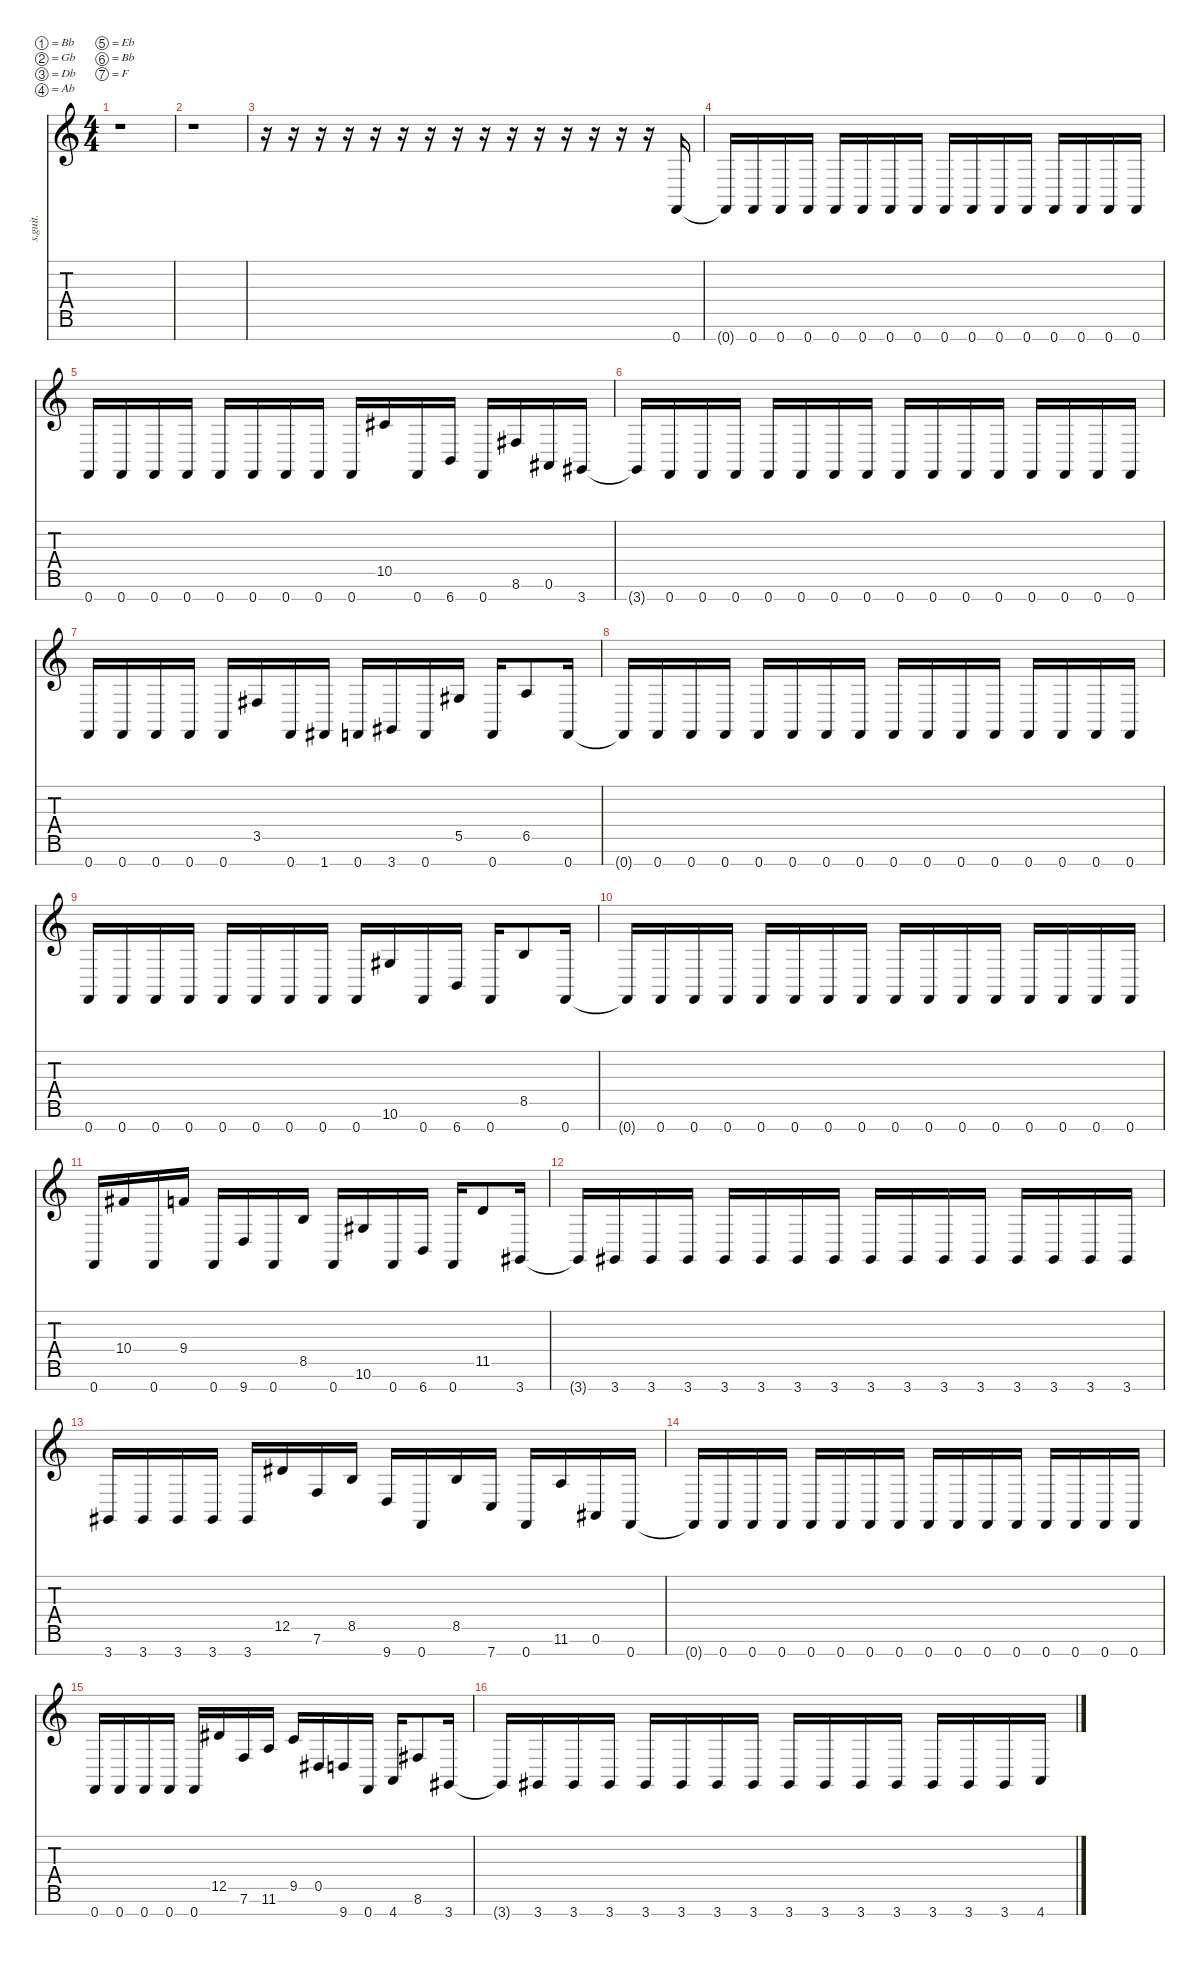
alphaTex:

\defaultSystemsLayout 4
\hideDynamics
\bracketExtendMode nobrackets
\track ("Mårten Hagström" "s.guit.") {instrument distortionguitar}
\staff {score tabs}
\tuning (Bb3 Gb3 Db3 Ab2 Eb2 Bb1 F1)
\ts (4 4)
\tempo (110 hide)
\clef g2
\ks c
r.1{dy f} |
r.1 |
r.16 r.16 r.16 r.16 r.16 r.16 r.16 r.16 r.16 r.16 r.16 r.16 r.16 r.16 r.16 0.7.16{lyrics (0 "") lyrics (1 "") lyrics (2 "") lyrics (3 "") lyrics (4 "") dy mf} |
0.7{t}.16{lyrics (0 "") lyrics (1 "") lyrics (2 "") lyrics (3 "") lyrics (4 "") dy f} 0.7.16{lyrics (0 "") lyrics (1 "") lyrics (2 "") lyrics (3 "") lyrics (4 "")} 0.7.16{lyrics (0 "") lyrics (1 "") lyrics (2 "") lyrics (3 "") lyrics (4 "")} 0.7.16{lyrics (0 "") lyrics (1 "") lyrics (2 "") lyrics (3 "") lyrics (4 "")} 0.7.16{lyrics (0 "") lyrics (1 "") lyrics (2 "") lyrics (3 "") lyrics (4 "")} 0.7.16{lyrics (0 "") lyrics (1 "") lyrics (2 "") lyrics (3 "") lyrics (4 "")} 0.7.16{lyrics (0 "") lyrics (1 "") lyrics (2 "") lyrics (3 "") lyrics (4 "")} 0.7.16{lyrics (0 "") lyrics (1 "") lyrics (2 "") lyrics (3 "") lyrics (4 "")} 0.7.16{lyrics (0 "") lyrics (1 "") lyrics (2 "") lyrics (3 "") lyrics (4 "")} 0.7.16{lyrics (0 "") lyrics (1 "") lyrics (2 "") lyrics (3 "") lyrics (4 "")} 0.7.16{lyrics (0 "") lyrics (1 "") lyrics (2 "") lyrics (3 "") lyrics (4 "")} 0.7.16{lyrics (0 "") lyrics (1 "") lyrics (2 "") lyrics (3 "") lyrics (4 "")} 0.7.16{lyrics (0 "") lyrics (1 "") lyrics (2 "") lyrics (3 "") lyrics (4 "")} 0.7.16{lyrics (0 "") lyrics (1 "") lyrics (2 "") lyrics (3 "") lyrics (4 "")} 0.7.16{lyrics (0 "") lyrics (1 "") lyrics (2 "") lyrics (3 "") lyrics (4 "")} 0.7.16{lyrics (0 "") lyrics (1 "") lyrics (2 "") lyrics (3 "") lyrics (4 "")} |
0.7.16{lyrics (0 "") lyrics (1 "") lyrics (2 "") lyrics (3 "") lyrics (4 "")} 0.7.16{lyrics (0 "") lyrics (1 "") lyrics (2 "") lyrics (3 "") lyrics (4 "")} 0.7.16{lyrics (0 "") lyrics (1 "") lyrics (2 "") lyrics (3 "") lyrics (4 "")} 0.7.16{lyrics (0 "") lyrics (1 "") lyrics (2 "") lyrics (3 "") lyrics (4 "")} 0.7.16{lyrics (0 "") lyrics (1 "") lyrics (2 "") lyrics (3 "") lyrics (4 "")} 0.7.16{lyrics (0 "") lyrics (1 "") lyrics (2 "") lyrics (3 "") lyrics (4 "")} 0.7.16{lyrics (0 "") lyrics (1 "") lyrics (2 "") lyrics (3 "") lyrics (4 "")} 0.7.16{lyrics (0 "") lyrics (1 "") lyrics (2 "") lyrics (3 "") lyrics (4 "")} 0.7.16{lyrics (0 "") lyrics (1 "") lyrics (2 "") lyrics (3 "") lyrics (4 "")} 10.5{acc #}.16{lyrics (0 "") lyrics (1 "") lyrics (2 "") lyrics (3 "") lyrics (4 "")} 0.7.16{lyrics (0 "") lyrics (1 "") lyrics (2 "") lyrics (3 "") lyrics (4 "")} 6.7.16{lyrics (0 "") lyrics (1 "") lyrics (2 "") lyrics (3 "") lyrics (4 "")} 0.7.16{lyrics (0 "") lyrics (1 "") lyrics (2 "") lyrics (3 "") lyrics (4 "")} 8.6{acc #}.16{lyrics (0 "") lyrics (1 "") lyrics (2 "") lyrics (3 "") lyrics (4 "")} 0.6{acc #}.16{lyrics (0 "") lyrics (1 "") lyrics (2 "") lyrics (3 "") lyrics (4 "")} 3.7{acc #}.16{lyrics (0 "") lyrics (1 "") lyrics (2 "") lyrics (3 "") lyrics (4 "")} |
3.7{t acc #}.16{lyrics (0 "") lyrics (1 "") lyrics (2 "") lyrics (3 "") lyrics (4 "")} 0.7.16{lyrics (0 "") lyrics (1 "") lyrics (2 "") lyrics (3 "") lyrics (4 "")} 0.7.16{lyrics (0 "") lyrics (1 "") lyrics (2 "") lyrics (3 "") lyrics (4 "")} 0.7.16{lyrics (0 "") lyrics (1 "") lyrics (2 "") lyrics (3 "") lyrics (4 "")} 0.7.16{lyrics (0 "") lyrics (1 "") lyrics (2 "") lyrics (3 "") lyrics (4 "")} 0.7.16{lyrics (0 "") lyrics (1 "") lyrics (2 "") lyrics (3 "") lyrics (4 "")} 0.7.16{lyrics (0 "") lyrics (1 "") lyrics (2 "") lyrics (3 "") lyrics (4 "")} 0.7.16{lyrics (0 "") lyrics (1 "") lyrics (2 "") lyrics (3 "") lyrics (4 "")} 0.7.16{lyrics (0 "") lyrics (1 "") lyrics (2 "") lyrics (3 "") lyrics (4 "")} 0.7.16{lyrics (0 "") lyrics (1 "") lyrics (2 "") lyrics (3 "") lyrics (4 "")} 0.7.16{lyrics (0 "") lyrics (1 "") lyrics (2 "") lyrics (3 "") lyrics (4 "")} 0.7.16{lyrics (0 "") lyrics (1 "") lyrics (2 "") lyrics (3 "") lyrics (4 "")} 0.7.16{lyrics (0 "") lyrics (1 "") lyrics (2 "") lyrics (3 "") lyrics (4 "")} 0.7.16{lyrics (0 "") lyrics (1 "") lyrics (2 "") lyrics (3 "") lyrics (4 "")} 0.7.16{lyrics (0 "") lyrics (1 "") lyrics (2 "") lyrics (3 "") lyrics (4 "")} 0.7.16{lyrics (0 "") lyrics (1 "") lyrics (2 "") lyrics (3 "") lyrics (4 "")} |
0.7.16{lyrics (0 "") lyrics (1 "") lyrics (2 "") lyrics (3 "") lyrics (4 "")} 0.7.16{lyrics (0 "") lyrics (1 "") lyrics (2 "") lyrics (3 "") lyrics (4 "")} 0.7.16{lyrics (0 "") lyrics (1 "") lyrics (2 "") lyrics (3 "") lyrics (4 "")} 0.7.16{lyrics (0 "") lyrics (1 "") lyrics (2 "") lyrics (3 "") lyrics (4 "")} 0.7.16{lyrics (0 "") lyrics (1 "") lyrics (2 "") lyrics (3 "") lyrics (4 "")} 3.5{acc #}.16{lyrics (0 "") lyrics (1 "") lyrics (2 "") lyrics (3 "") lyrics (4 "")} 0.7.16{lyrics (0 "") lyrics (1 "") lyrics (2 "") lyrics (3 "") lyrics (4 "")} 1.7{acc #}.16{lyrics (0 "") lyrics (1 "") lyrics (2 "") lyrics (3 "") lyrics (4 "")} 0.7.16{lyrics (0 "") lyrics (1 "") lyrics (2 "") lyrics (3 "") lyrics (4 "")} 3.7{acc #}.16{lyrics (0 "") lyrics (1 "") lyrics (2 "") lyrics (3 "") lyrics (4 "")} 0.7.16{lyrics (0 "") lyrics (1 "") lyrics (2 "") lyrics (3 "") lyrics (4 "")} 5.5{acc #}.16{lyrics (0 "") lyrics (1 "") lyrics (2 "") lyrics (3 "") lyrics (4 "")} 0.7.16{lyrics (0 "") lyrics (1 "") lyrics (2 "") lyrics (3 "") lyrics (4 "")} 6.5.8{lyrics (0 "") lyrics (1 "") lyrics (2 "") lyrics (3 "") lyrics (4 "")} 0.7.16{lyrics (0 "") lyrics (1 "") lyrics (2 "") lyrics (3 "") lyrics (4 "")} |
0.7{t}.16{lyrics (0 "") lyrics (1 "") lyrics (2 "") lyrics (3 "") lyrics (4 "")} 0.7.16{lyrics (0 "") lyrics (1 "") lyrics (2 "") lyrics (3 "") lyrics (4 "")} 0.7.16{lyrics (0 "") lyrics (1 "") lyrics (2 "") lyrics (3 "") lyrics (4 "")} 0.7.16{lyrics (0 "") lyrics (1 "") lyrics (2 "") lyrics (3 "") lyrics (4 "")} 0.7.16{lyrics (0 "") lyrics (1 "") lyrics (2 "") lyrics (3 "") lyrics (4 "")} 0.7.16{lyrics (0 "") lyrics (1 "") lyrics (2 "") lyrics (3 "") lyrics (4 "")} 0.7.16{lyrics (0 "") lyrics (1 "") lyrics (2 "") lyrics (3 "") lyrics (4 "")} 0.7.16{lyrics (0 "") lyrics (1 "") lyrics (2 "") lyrics (3 "") lyrics (4 "")} 0.7.16{lyrics (0 "") lyrics (1 "") lyrics (2 "") lyrics (3 "") lyrics (4 "")} 0.7.16{lyrics (0 "") lyrics (1 "") lyrics (2 "") lyrics (3 "") lyrics (4 "")} 0.7.16{lyrics (0 "") lyrics (1 "") lyrics (2 "") lyrics (3 "") lyrics (4 "")} 0.7.16{lyrics (0 "") lyrics (1 "") lyrics (2 "") lyrics (3 "") lyrics (4 "")} 0.7.16{lyrics (0 "") lyrics (1 "") lyrics (2 "") lyrics (3 "") lyrics (4 "")} 0.7.16{lyrics (0 "") lyrics (1 "") lyrics (2 "") lyrics (3 "") lyrics (4 "")} 0.7.16{lyrics (0 "") lyrics (1 "") lyrics (2 "") lyrics (3 "") lyrics (4 "")} 0.7.16{lyrics (0 "") lyrics (1 "") lyrics (2 "") lyrics (3 "") lyrics (4 "")} |
0.7.16{lyrics (0 "") lyrics (1 "") lyrics (2 "") lyrics (3 "") lyrics (4 "")} 0.7.16{lyrics (0 "") lyrics (1 "") lyrics (2 "") lyrics (3 "") lyrics (4 "")} 0.7.16{lyrics (0 "") lyrics (1 "") lyrics (2 "") lyrics (3 "") lyrics (4 "")} 0.7.16{lyrics (0 "") lyrics (1 "") lyrics (2 "") lyrics (3 "") lyrics (4 "")} 0.7.16{lyrics (0 "") lyrics (1 "") lyrics (2 "") lyrics (3 "") lyrics (4 "")} 0.7.16{lyrics (0 "") lyrics (1 "") lyrics (2 "") lyrics (3 "") lyrics (4 "")} 0.7.16{lyrics (0 "") lyrics (1 "") lyrics (2 "") lyrics (3 "") lyrics (4 "")} 0.7.16{lyrics (0 "") lyrics (1 "") lyrics (2 "") lyrics (3 "") lyrics (4 "")} 0.7.16{lyrics (0 "") lyrics (1 "") lyrics (2 "") lyrics (3 "") lyrics (4 "")} 10.6{acc #}.16{lyrics (0 "") lyrics (1 "") lyrics (2 "") lyrics (3 "") lyrics (4 "")} 0.7.16{lyrics (0 "") lyrics (1 "") lyrics (2 "") lyrics (3 "") lyrics (4 "")} 6.7.16{lyrics (0 "") lyrics (1 "") lyrics (2 "") lyrics (3 "") lyrics (4 "")} 0.7.16{lyrics (0 "") lyrics (1 "") lyrics (2 "") lyrics (3 "") lyrics (4 "")} 8.5.8{lyrics (0 "") lyrics (1 "") lyrics (2 "") lyrics (3 "") lyrics (4 "")} 0.7.16{lyrics (0 "") lyrics (1 "") lyrics (2 "") lyrics (3 "") lyrics (4 "")} |
0.7{t}.16{lyrics (0 "") lyrics (1 "") lyrics (2 "") lyrics (3 "") lyrics (4 "")} 0.7.16{lyrics (0 "") lyrics (1 "") lyrics (2 "") lyrics (3 "") lyrics (4 "")} 0.7.16{lyrics (0 "") lyrics (1 "") lyrics (2 "") lyrics (3 "") lyrics (4 "")} 0.7.16{lyrics (0 "") lyrics (1 "") lyrics (2 "") lyrics (3 "") lyrics (4 "")} 0.7.16{lyrics (0 "") lyrics (1 "") lyrics (2 "") lyrics (3 "") lyrics (4 "")} 0.7.16{lyrics (0 "") lyrics (1 "") lyrics (2 "") lyrics (3 "") lyrics (4 "")} 0.7.16{lyrics (0 "") lyrics (1 "") lyrics (2 "") lyrics (3 "") lyrics (4 "")} 0.7.16{lyrics (0 "") lyrics (1 "") lyrics (2 "") lyrics (3 "") lyrics (4 "")} 0.7.16{lyrics (0 "") lyrics (1 "") lyrics (2 "") lyrics (3 "") lyrics (4 "")} 0.7.16{lyrics (0 "") lyrics (1 "") lyrics (2 "") lyrics (3 "") lyrics (4 "")} 0.7.16{lyrics (0 "") lyrics (1 "") lyrics (2 "") lyrics (3 "") lyrics (4 "")} 0.7.16{lyrics (0 "") lyrics (1 "") lyrics (2 "") lyrics (3 "") lyrics (4 "")} 0.7.16{lyrics (0 "") lyrics (1 "") lyrics (2 "") lyrics (3 "") lyrics (4 "")} 0.7.16{lyrics (0 "") lyrics (1 "") lyrics (2 "") lyrics (3 "") lyrics (4 "")} 0.7.16{lyrics (0 "") lyrics (1 "") lyrics (2 "") lyrics (3 "") lyrics (4 "")} 0.7.16{lyrics (0 "") lyrics (1 "") lyrics (2 "") lyrics (3 "") lyrics (4 "")} |
0.7.16{lyrics (0 "") lyrics (1 "") lyrics (2 "") lyrics (3 "") lyrics (4 "")} 10.4{acc #}.16{lyrics (0 "") lyrics (1 "") lyrics (2 "") lyrics (3 "") lyrics (4 "")} 0.7.16{lyrics (0 "") lyrics (1 "") lyrics (2 "") lyrics (3 "") lyrics (4 "")} 9.4.16{lyrics (0 "") lyrics (1 "") lyrics (2 "") lyrics (3 "") lyrics (4 "")} 0.7.16{lyrics (0 "") lyrics (1 "") lyrics (2 "") lyrics (3 "") lyrics (4 "")} 9.7.16{lyrics (0 "") lyrics (1 "") lyrics (2 "") lyrics (3 "") lyrics (4 "")} 0.7.16{lyrics (0 "") lyrics (1 "") lyrics (2 "") lyrics (3 "") lyrics (4 "")} 8.5.16{lyrics (0 "") lyrics (1 "") lyrics (2 "") lyrics (3 "") lyrics (4 "")} 0.7.16{lyrics (0 "") lyrics (1 "") lyrics (2 "") lyrics (3 "") lyrics (4 "")} 10.6{acc #}.16{lyrics (0 "") lyrics (1 "") lyrics (2 "") lyrics (3 "") lyrics (4 "")} 0.7.16{lyrics (0 "") lyrics (1 "") lyrics (2 "") lyrics (3 "") lyrics (4 "")} 6.7.16{lyrics (0 "") lyrics (1 "") lyrics (2 "") lyrics (3 "") lyrics (4 "")} 0.7.16{lyrics (0 "") lyrics (1 "") lyrics (2 "") lyrics (3 "") lyrics (4 "")} 11.5.8{lyrics (0 "") lyrics (1 "") lyrics (2 "") lyrics (3 "") lyrics (4 "")} 3.7{acc #}.16{lyrics (0 "") lyrics (1 "") lyrics (2 "") lyrics (3 "") lyrics (4 "")} |
3.7{t acc #}.16{lyrics (0 "") lyrics (1 "") lyrics (2 "") lyrics (3 "") lyrics (4 "")} 3.7{acc #}.16{lyrics (0 "") lyrics (1 "") lyrics (2 "") lyrics (3 "") lyrics (4 "")} 3.7{acc #}.16{lyrics (0 "") lyrics (1 "") lyrics (2 "") lyrics (3 "") lyrics (4 "")} 3.7{acc #}.16{lyrics (0 "") lyrics (1 "") lyrics (2 "") lyrics (3 "") lyrics (4 "")} 3.7{acc #}.16{lyrics (0 "") lyrics (1 "") lyrics (2 "") lyrics (3 "") lyrics (4 "")} 3.7{acc #}.16{lyrics (0 "") lyrics (1 "") lyrics (2 "") lyrics (3 "") lyrics (4 "")} 3.7{acc #}.16{lyrics (0 "") lyrics (1 "") lyrics (2 "") lyrics (3 "") lyrics (4 "")} 3.7{acc #}.16{lyrics (0 "") lyrics (1 "") lyrics (2 "") lyrics (3 "") lyrics (4 "")} 3.7{acc #}.16{lyrics (0 "") lyrics (1 "") lyrics (2 "") lyrics (3 "") lyrics (4 "")} 3.7{acc #}.16{lyrics (0 "") lyrics (1 "") lyrics (2 "") lyrics (3 "") lyrics (4 "")} 3.7{acc #}.16{lyrics (0 "") lyrics (1 "") lyrics (2 "") lyrics (3 "") lyrics (4 "")} 3.7{acc #}.16{lyrics (0 "") lyrics (1 "") lyrics (2 "") lyrics (3 "") lyrics (4 "")} 3.7{acc #}.16{lyrics (0 "") lyrics (1 "") lyrics (2 "") lyrics (3 "") lyrics (4 "")} 3.7{acc #}.16{lyrics (0 "") lyrics (1 "") lyrics (2 "") lyrics (3 "") lyrics (4 "")} 3.7{acc #}.16{lyrics (0 "") lyrics (1 "") lyrics (2 "") lyrics (3 "") lyrics (4 "")} 3.7{acc #}.16{lyrics (0 "") lyrics (1 "") lyrics (2 "") lyrics (3 "") lyrics (4 "")} |
3.7{acc #}.16{lyrics (0 "") lyrics (1 "") lyrics (2 "") lyrics (3 "") lyrics (4 "")} 3.7{acc #}.16{lyrics (0 "") lyrics (1 "") lyrics (2 "") lyrics (3 "") lyrics (4 "")} 3.7{acc #}.16{lyrics (0 "") lyrics (1 "") lyrics (2 "") lyrics (3 "") lyrics (4 "")} 3.7{acc #}.16{lyrics (0 "") lyrics (1 "") lyrics (2 "") lyrics (3 "") lyrics (4 "")} 3.7{acc #}.16{lyrics (0 "") lyrics (1 "") lyrics (2 "") lyrics (3 "") lyrics (4 "")} 12.5{acc #}.16{lyrics (0 "") lyrics (1 "") lyrics (2 "") lyrics (3 "") lyrics (4 "")} 7.6.16{lyrics (0 "") lyrics (1 "") lyrics (2 "") lyrics (3 "") lyrics (4 "")} 8.5.16{lyrics (0 "") lyrics (1 "") lyrics (2 "") lyrics (3 "") lyrics (4 "")} 9.7.16{lyrics (0 "") lyrics (1 "") lyrics (2 "") lyrics (3 "") lyrics (4 "")} 0.7.16{lyrics (0 "") lyrics (1 "") lyrics (2 "") lyrics (3 "") lyrics (4 "")} 8.5.16{lyrics (0 "") lyrics (1 "") lyrics (2 "") lyrics (3 "") lyrics (4 "")} 7.7.16{lyrics (0 "") lyrics (1 "") lyrics (2 "") lyrics (3 "") lyrics (4 "")} 0.7.16{lyrics (0 "") lyrics (1 "") lyrics (2 "") lyrics (3 "") lyrics (4 "")} 11.6.16{lyrics (0 "") lyrics (1 "") lyrics (2 "") lyrics (3 "") lyrics (4 "")} 0.6{acc #}.16{lyrics (0 "") lyrics (1 "") lyrics (2 "") lyrics (3 "") lyrics (4 "")} 0.7.16{lyrics (0 "") lyrics (1 "") lyrics (2 "") lyrics (3 "") lyrics (4 "")} |
0.7{t}.16{lyrics (0 "") lyrics (1 "") lyrics (2 "") lyrics (3 "") lyrics (4 "")} 0.7.16{lyrics (0 "") lyrics (1 "") lyrics (2 "") lyrics (3 "") lyrics (4 "")} 0.7.16{lyrics (0 "") lyrics (1 "") lyrics (2 "") lyrics (3 "") lyrics (4 "")} 0.7.16{lyrics (0 "") lyrics (1 "") lyrics (2 "") lyrics (3 "") lyrics (4 "")} 0.7.16{lyrics (0 "") lyrics (1 "") lyrics (2 "") lyrics (3 "") lyrics (4 "")} 0.7.16{lyrics (0 "") lyrics (1 "") lyrics (2 "") lyrics (3 "") lyrics (4 "")} 0.7.16{lyrics (0 "") lyrics (1 "") lyrics (2 "") lyrics (3 "") lyrics (4 "")} 0.7.16{lyrics (0 "") lyrics (1 "") lyrics (2 "") lyrics (3 "") lyrics (4 "")} 0.7.16{lyrics (0 "") lyrics (1 "") lyrics (2 "") lyrics (3 "") lyrics (4 "")} 0.7.16{lyrics (0 "") lyrics (1 "") lyrics (2 "") lyrics (3 "") lyrics (4 "")} 0.7.16{lyrics (0 "") lyrics (1 "") lyrics (2 "") lyrics (3 "") lyrics (4 "")} 0.7.16{lyrics (0 "") lyrics (1 "") lyrics (2 "") lyrics (3 "") lyrics (4 "")} 0.7.16{lyrics (0 "") lyrics (1 "") lyrics (2 "") lyrics (3 "") lyrics (4 "")} 0.7.16{lyrics (0 "") lyrics (1 "") lyrics (2 "") lyrics (3 "") lyrics (4 "")} 0.7.16{lyrics (0 "") lyrics (1 "") lyrics (2 "") lyrics (3 "") lyrics (4 "")} 0.7.16{lyrics (0 "") lyrics (1 "") lyrics (2 "") lyrics (3 "") lyrics (4 "")} |
0.7.16{lyrics (0 "") lyrics (1 "") lyrics (2 "") lyrics (3 "") lyrics (4 "")} 0.7.16{lyrics (0 "") lyrics (1 "") lyrics (2 "") lyrics (3 "") lyrics (4 "")} 0.7.16{lyrics (0 "") lyrics (1 "") lyrics (2 "") lyrics (3 "") lyrics (4 "")} 0.7.16{lyrics (0 "") lyrics (1 "") lyrics (2 "") lyrics (3 "") lyrics (4 "")} 0.7.16{lyrics (0 "") lyrics (1 "") lyrics (2 "") lyrics (3 "") lyrics (4 "")} 12.5{acc #}.16{lyrics (0 "") lyrics (1 "") lyrics (2 "") lyrics (3 "") lyrics (4 "")} 7.6.16{lyrics (0 "") lyrics (1 "") lyrics (2 "") lyrics (3 "") lyrics (4 "")} 11.6.16{lyrics (0 "") lyrics (1 "") lyrics (2 "") lyrics (3 "") lyrics (4 "")} 9.5.16{lyrics (0 "") lyrics (1 "") lyrics (2 "") lyrics (3 "") lyrics (4 "")} 0.5{acc #}.16{lyrics (0 "") lyrics (1 "") lyrics (2 "") lyrics (3 "") lyrics (4 "")} 9.7.16{lyrics (0 "") lyrics (1 "") lyrics (2 "") lyrics (3 "") lyrics (4 "")} 0.7.16{lyrics (0 "") lyrics (1 "") lyrics (2 "") lyrics (3 "") lyrics (4 "")} 4.7.16{lyrics (0 "") lyrics (1 "") lyrics (2 "") lyrics (3 "") lyrics (4 "")} 8.6{acc #}.8{lyrics (0 "") lyrics (1 "") lyrics (2 "") lyrics (3 "") lyrics (4 "")} 3.7{acc #}.16{lyrics (0 "") lyrics (1 "") lyrics (2 "") lyrics (3 "") lyrics (4 "")} |
3.7{t acc #}.16{lyrics (0 "") lyrics (1 "") lyrics (2 "") lyrics (3 "") lyrics (4 "")} 3.7{acc #}.16{lyrics (0 "") lyrics (1 "") lyrics (2 "") lyrics (3 "") lyrics (4 "")} 3.7{acc #}.16{lyrics (0 "") lyrics (1 "") lyrics (2 "") lyrics (3 "") lyrics (4 "")} 3.7{acc #}.16{lyrics (0 "") lyrics (1 "") lyrics (2 "") lyrics (3 "") lyrics (4 "")} 3.7{acc #}.16{lyrics (0 "") lyrics (1 "") lyrics (2 "") lyrics (3 "") lyrics (4 "")} 3.7{acc #}.16{lyrics (0 "") lyrics (1 "") lyrics (2 "") lyrics (3 "") lyrics (4 "")} 3.7{acc #}.16{lyrics (0 "") lyrics (1 "") lyrics (2 "") lyrics (3 "") lyrics (4 "")} 3.7{acc #}.16{lyrics (0 "") lyrics (1 "") lyrics (2 "") lyrics (3 "") lyrics (4 "")} 3.7{acc #}.16{lyrics (0 "") lyrics (1 "") lyrics (2 "") lyrics (3 "") lyrics (4 "")} 3.7{acc #}.16{lyrics (0 "") lyrics (1 "") lyrics (2 "") lyrics (3 "") lyrics (4 "")} 3.7{acc #}.16{lyrics (0 "") lyrics (1 "") lyrics (2 "") lyrics (3 "") lyrics (4 "")} 3.7{acc #}.16{lyrics (0 "") lyrics (1 "") lyrics (2 "") lyrics (3 "") lyrics (4 "")} 3.7{acc #}.16{lyrics (0 "") lyrics (1 "") lyrics (2 "") lyrics (3 "") lyrics (4 "")} 3.7{acc #}.16{lyrics (0 "") lyrics (1 "") lyrics (2 "") lyrics (3 "") lyrics (4 "")} 3.7{acc #}.16{lyrics (0 "") lyrics (1 "") lyrics (2 "") lyrics (3 "") lyrics (4 "")} 4.7.16{lyrics (0 "") lyrics (1 "") lyrics (2 "") lyrics (3 "") lyrics (4 "")}
